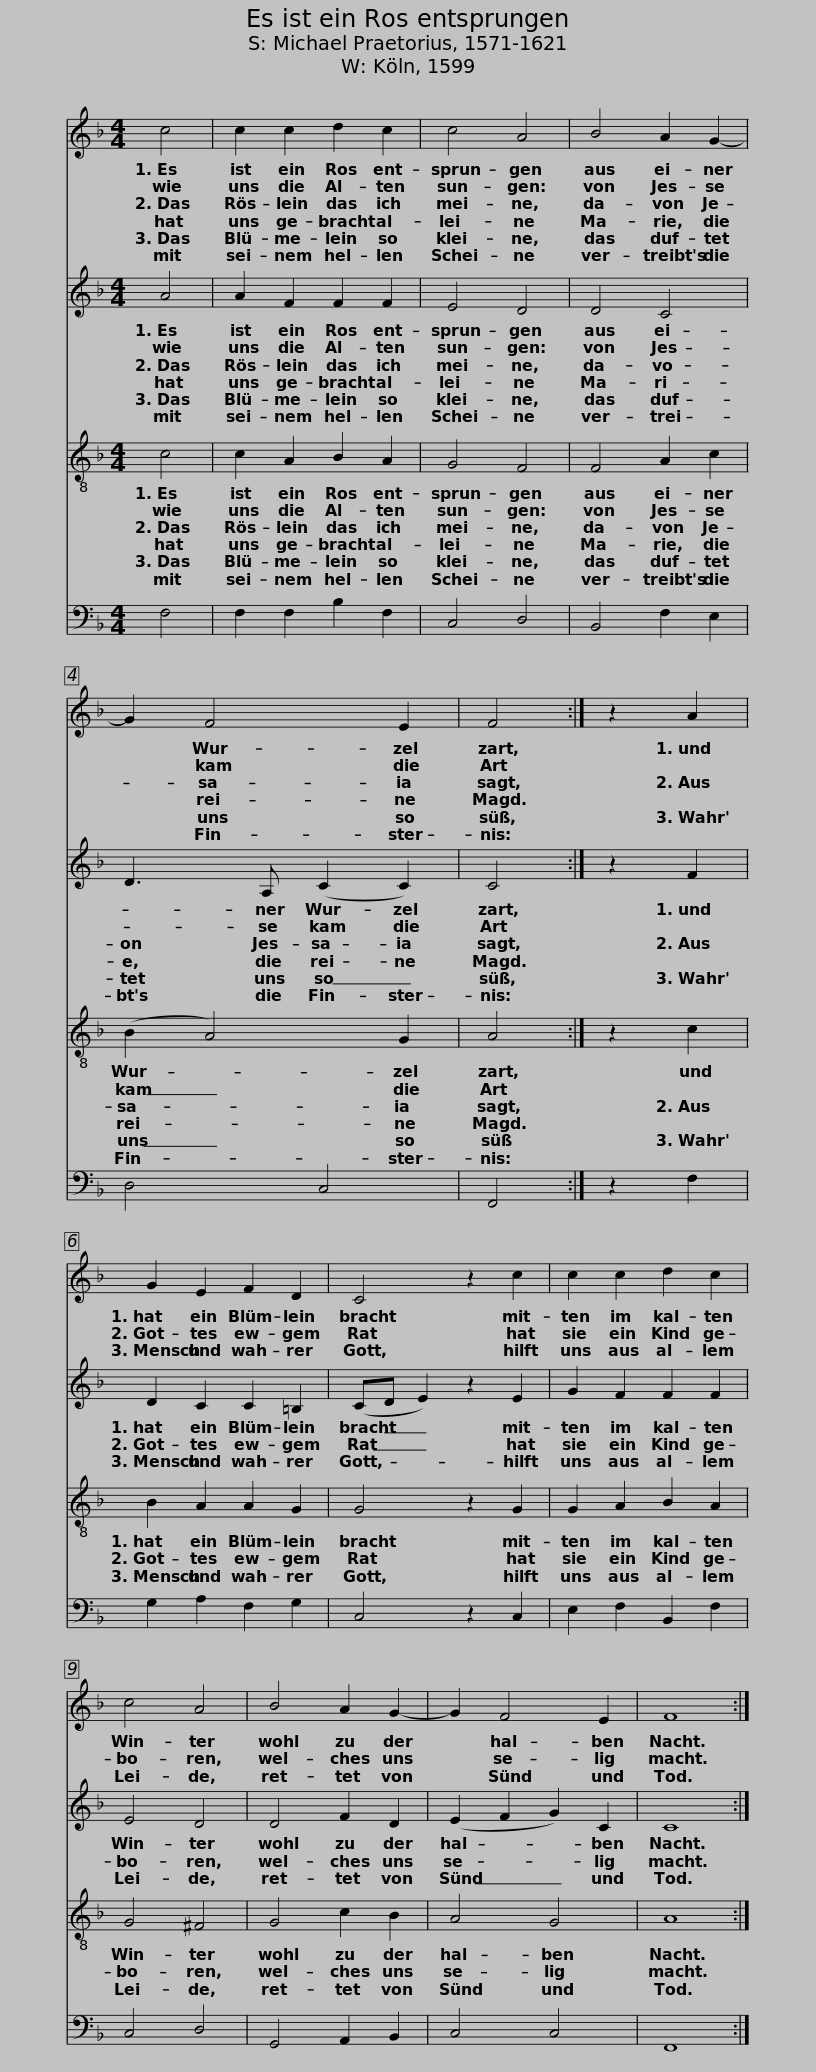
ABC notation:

X:1
%%score 1 2 3 4
L:1/8
M:4/4
I:linebreak $
K:F
V:1 treble
V:2 treble
V:3 treble-8
V:4 bass
V:1
 c4 | c2 c2 d2 c2 | c4 A4 | B4 A2 G2- | G2 F4 E2 | %5
 F4 :| z2 A2 |$ G2 E2 F2 D2 | C4 z2 c2 | c2 c2 d2 c2 | %10
 c4 A4 | B4 A2 G2- | G2 F4 E2 | F8 :| %14
V:2
 A4 | A2 F2 F2 F2 | E4 D4 | D4 C4 | D3 A, (C2 C2) | %5
 C4 :| z2 F2 |$ D2 C2 C2 =B,2 | (CD E2) z2 E2 | G2 F2 F2 F2 | %10
 E4 D4 | D4 F2 D2 | (E2 F2 G2) C2 | C8 :| %14
V:3
 c4 | c2 A2 B2 A2 | G4 F4 | F4 A2 c2 | (B2 A4) G2 | %5
 A4 :| z2 c2 |$ B2 A2 A2 G2 | G4 z2 G2 | G2 A2 B2 A2 | %10
 G4 ^F4 | G4 c2 B2 | A4 G4 | A8 :| %14
V:4
 F,4 | F,2 F,2 B,2 F,2 | C,4 D,4 | B,,4 F,2 E,2 | D,4 C,4 | %5
 F,,4 :| z2 F,2 |$ G,2 A,2 F,2 G,2 | C,4 z2 C,2 | E,2 F,2 B,,2 F,2 | %10
 C,4 D,4 | G,,4 A,,2 B,,2 | C,4 C,4 | F,,8 :| %14
